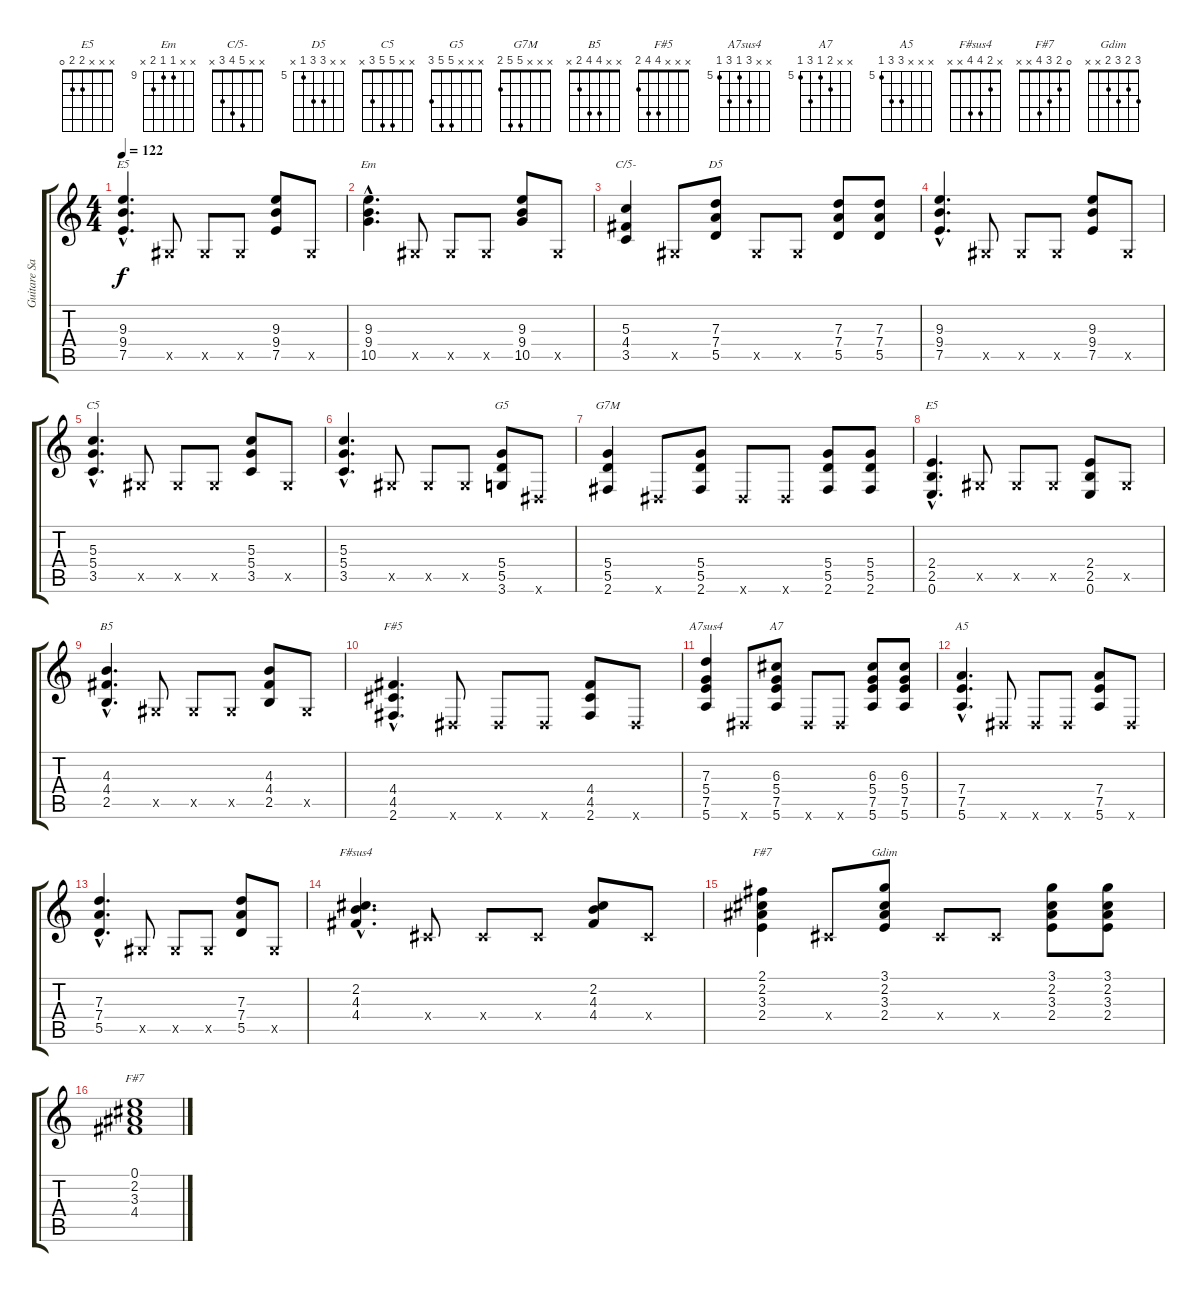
\track ("Guitare Saturée" "Guitare Sa") {instrument distortionguitar}
\staff {score tabs}
\tuning (E4 B3 G3 D3 A2 E2) {hide}
\chord ("E5" x x 9 9 7 x) {firstfret 7}
\chord ("Em" x x 9 9 10 x) {firstfret 9}
\chord ("C/5-" x x 5 4 3 x)
\chord ("D5" x x 7 7 5 x) {firstfret 5}
\chord ("C5" x x 5 5 3 x)
\chord ("G5" x x x 5 5 3)
\chord ("G7M" x x x 5 5 2)
\chord ("E5" x x x 2 2 0)
\chord ("B5" x x 4 4 2 x)
\chord ("F#5" x x x 4 4 2)
\chord ("A7sus4" x x 7 5 7 5) {firstfret 5}
\chord ("A7" x x 6 5 7 5) {firstfret 5}
\chord ("A5" x x x 7 7 5) {firstfret 5}
\chord ("F#sus4" x 2 4 4 x x)
\chord ("F#7" 2 2 3 2 x x)
\chord ("Gdim" 3 2 3 2 x x)
\chord ("F#7" 0 2 3 4 x x)
\ts (4 4)
\tempo 122
\clef g2
\ks c
(9.3{hac} 9.4{hac} 7.5{hac}).4{d ch "E5" dy f} -1.5{x}.8 -1.5{x}.8 -1.5{x}.8 (9.3 9.4 7.5).8 -1.5{x}.8 |
(9.3{hac} 9.4{hac} 10.5{hac}).4{d ch "Em"} -1.5{x}.8 -1.5{x}.8 -1.5{x}.8 (9.3 9.4 10.5).8 -1.5{x}.8 |
(5.3 4.4 3.5).4{ch "C/5-"} -1.5{x}.8 (7.3 7.4 5.5).8{ch "D5"} -1.5{x}.8 -1.5{x}.8 (7.3 7.4 5.5).8 (7.3 7.4 5.5).8 |
(9.3{hac} 9.4{hac} 7.5{hac}).4{d} -1.5{x}.8 -1.5{x}.8 -1.5{x}.8 (9.3 9.4 7.5).8 -1.5{x}.8 |
(5.3{hac} 5.4{hac} 3.5{hac}).4{d ch "C5"} -1.5{x}.8 -1.5{x}.8 -1.5{x}.8 (5.3 5.4 3.5).8 -1.5{x}.8 |
(5.3{hac} 5.4{hac} 3.5{hac}).4{d} -1.5{x}.8 -1.5{x}.8 -1.5{x}.8 (5.4 5.5 3.6).8{ch "G5"} -1.6{x}.8 |
(5.4 5.5 2.6).4{ch "G7M"} -1.6{x}.8 (5.4 5.5 2.6).8 -1.6{x}.8 -1.6{x}.8 (5.4 5.5 2.6).8 (5.4 5.5 2.6).8 |
(2.4{hac} 2.5{hac} 0.6{hac}).4{d ch "E5"} -1.5{x}.8 -1.5{x}.8 -1.5{x}.8 (2.4 2.5 0.6).8 -1.5{x}.8 |
(4.3{hac} 4.4{hac} 2.5{hac}).4{d ch "B5"} -1.5{x}.8 -1.5{x}.8 -1.5{x}.8 (4.3 4.4 2.5).8 -1.5{x}.8 |
(4.4{hac} 4.5{hac} 2.6{hac}).4{d ch "F#5"} -1.6{x}.8 -1.6{x}.8 -1.6{x}.8 (4.4 4.5 2.6).8 -1.6{x}.8 |
(7.3 5.4 7.5 5.6).4{ch "A7sus4"} -1.6{x}.8 (6.3 5.4 7.5 5.6).8{ch "A7"} -1.6{x}.8 -1.6{x}.8 (6.3 5.4 7.5 5.6).8 (6.3 5.4 7.5 5.6).8 |
(7.4{hac} 7.5{hac} 5.6{hac}).4{d ch "A5"} -1.6{x}.8 -1.6{x}.8 -1.6{x}.8 (7.4 7.5 5.6).8 -1.6{x}.8 |
(7.3{hac} 7.4{hac} 5.5{hac}).4{d} -1.5{x}.8 -1.5{x}.8 -1.5{x}.8 (7.3 7.4 5.5).8 -1.5{x}.8 |
(2.2{hac} 4.3{hac} 4.4{hac}).4{d ch "F#sus4"} -1.4{x}.8 -1.4{x}.8 -1.4{x}.8 (2.2 4.3 4.4).8 -1.4{x}.8 |
(2.1 2.2 3.3 2.4).4{ch "F#7"} -1.4{x}.8 (3.1 2.2 3.3 2.4).8{ch "Gdim"} -1.4{x}.8 -1.4{x}.8 (3.1 2.2 3.3 2.4).8 (3.1 2.2 3.3 2.4).8 |
(0.1 2.2 3.3 4.4).1{ch "F#7"}
